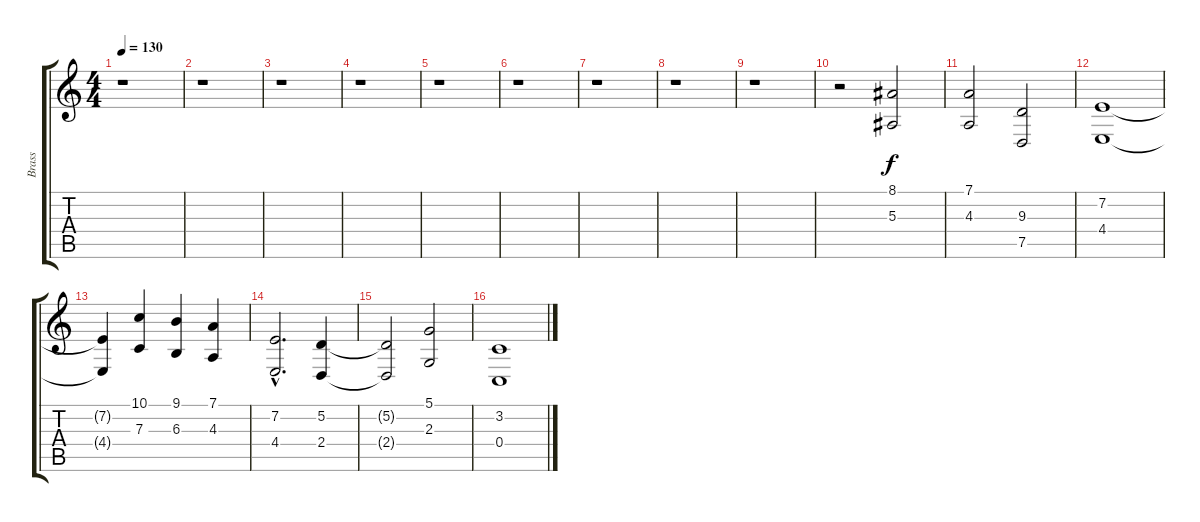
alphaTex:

\track ("Brass" "Brass") {instrument brasssection}
\staff {score tabs}
\tuning (D4 A3 F3 C3 G2 D2) {hide}
\ts (4 4)
\tempo 130
\clef g2
\ks c
r.1{dy f} |
r.1 |
r.1 |
r.1 |
r.1 |
r.1 |
r.1 |
r.1 |
r.1 |
r.2 (8.1 5.3).2 |
(7.1 4.3).2 (9.3 7.5).2 |
(7.2 4.4).1 |
(7.2{t} 4.4{t}).4 (10.1 7.3).4 (9.1 6.3).4 (7.1 4.3).4 |
(7.2{hac} 4.4{hac}).2{d} (5.2 2.4).4 |
(5.2{t} 2.4{t}).2 (5.1 2.3).2 |
(3.2 0.4).1
